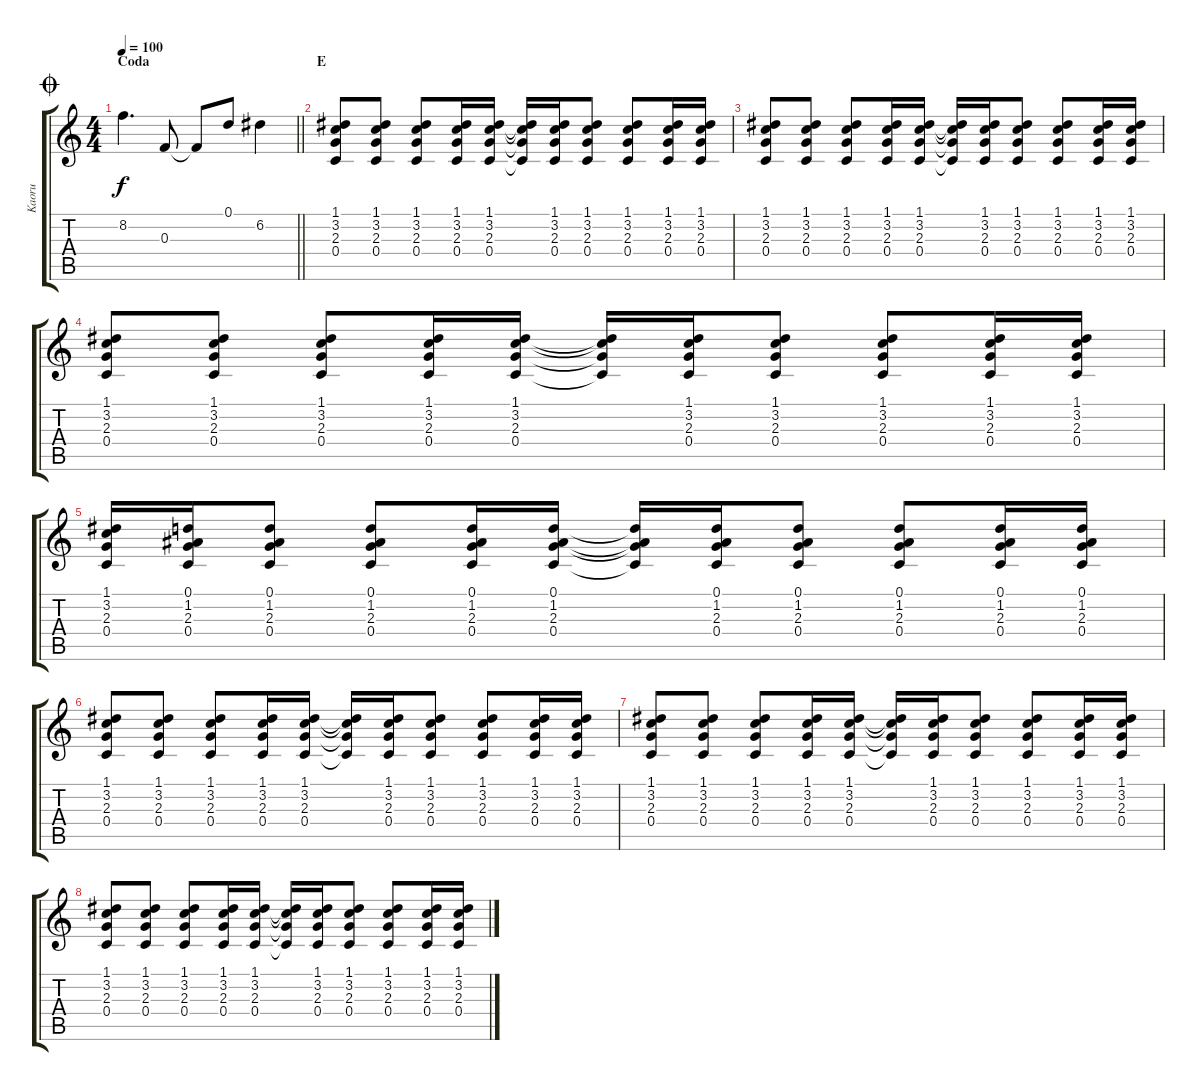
\track ("Kaoru" "Kaoru") {instrument acousticguitarsteel}
\staff {score tabs}
\tuning (D4 A3 F3 C3 G2 D2) {hide}
\ts (4 4)
\section ("" "Coda")
\jump coda
\tempo 100
\clef g2
\barLineRight lightlight
\ks c
8.2.4{d dy f} 0.3.8 0.3{t}.8 0.1.8 6.2.4 |
\section ("" "E")
(1.1 3.2 2.3 0.4).8 (1.1 3.2 2.3 0.4).8 (1.1 3.2 2.3 0.4).8 (1.1 3.2 2.3 0.4).16 (1.1 3.2 2.3 0.4).16 (1.1{t} 3.2{t} 2.3{t} 0.4{t}).16 (1.1 3.2 2.3 0.4).16 (1.1 3.2 2.3 0.4).8 (1.1 3.2 2.3 0.4).8 (1.1 3.2 2.3 0.4).16 (1.1 3.2 2.3 0.4).16 |
(1.1 3.2 2.3 0.4).8 (1.1 3.2 2.3 0.4).8 (1.1 3.2 2.3 0.4).8 (1.1 3.2 2.3 0.4).16 (1.1 3.2 2.3 0.4).16 (1.1{t} 3.2{t} 2.3{t} 0.4{t}).16 (1.1 3.2 2.3 0.4).16 (1.1 3.2 2.3 0.4).8 (1.1 3.2 2.3 0.4).8 (1.1 3.2 2.3 0.4).16 (1.1 3.2 2.3 0.4).16 |
(1.1 3.2 2.3 0.4).8 (1.1 3.2 2.3 0.4).8 (1.1 3.2 2.3 0.4).8 (1.1 3.2 2.3 0.4).16 (1.1 3.2 2.3 0.4).16 (1.1{t} 3.2{t} 2.3{t} 0.4{t}).16 (1.1 3.2 2.3 0.4).16 (1.1 3.2 2.3 0.4).8 (1.1 3.2 2.3 0.4).8 (1.1 3.2 2.3 0.4).16 (1.1 3.2 2.3 0.4).16 |
(1.1 3.2 2.3 0.4).16 (0.1 1.2 2.3 0.4).16 (0.1 1.2 2.3 0.4).8 (0.1 1.2 2.3 0.4).8 (0.1 1.2 2.3 0.4).16 (0.1 1.2 2.3 0.4).16 (0.1{t} 1.2{t} 2.3{t} 0.4{t}).16 (0.1 1.2 2.3 0.4).16 (0.1 1.2 2.3 0.4).8 (0.1 1.2 2.3 0.4).8 (0.1 1.2 2.3 0.4).16 (0.1 1.2 2.3 0.4).16 |
(1.1 3.2 2.3 0.4).8 (1.1 3.2 2.3 0.4).8 (1.1 3.2 2.3 0.4).8 (1.1 3.2 2.3 0.4).16 (1.1 3.2 2.3 0.4).16 (1.1{t} 3.2{t} 2.3{t} 0.4{t}).16 (1.1 3.2 2.3 0.4).16 (1.1 3.2 2.3 0.4).8 (1.1 3.2 2.3 0.4).8 (1.1 3.2 2.3 0.4).16 (1.1 3.2 2.3 0.4).16 |
(1.1 3.2 2.3 0.4).8 (1.1 3.2 2.3 0.4).8 (1.1 3.2 2.3 0.4).8 (1.1 3.2 2.3 0.4).16 (1.1 3.2 2.3 0.4).16 (1.1{t} 3.2{t} 2.3{t} 0.4{t}).16 (1.1 3.2 2.3 0.4).16 (1.1 3.2 2.3 0.4).8 (1.1 3.2 2.3 0.4).8 (1.1 3.2 2.3 0.4).16 (1.1 3.2 2.3 0.4).16 |
(1.1 3.2 2.3 0.4).8 (1.1 3.2 2.3 0.4).8 (1.1 3.2 2.3 0.4).8 (1.1 3.2 2.3 0.4).16 (1.1 3.2 2.3 0.4).16 (1.1{t} 3.2{t} 2.3{t} 0.4{t}).16 (1.1 3.2 2.3 0.4).16 (1.1 3.2 2.3 0.4).8 (1.1 3.2 2.3 0.4).8 (1.1 3.2 2.3 0.4).16 (1.1 3.2 2.3 0.4).16
